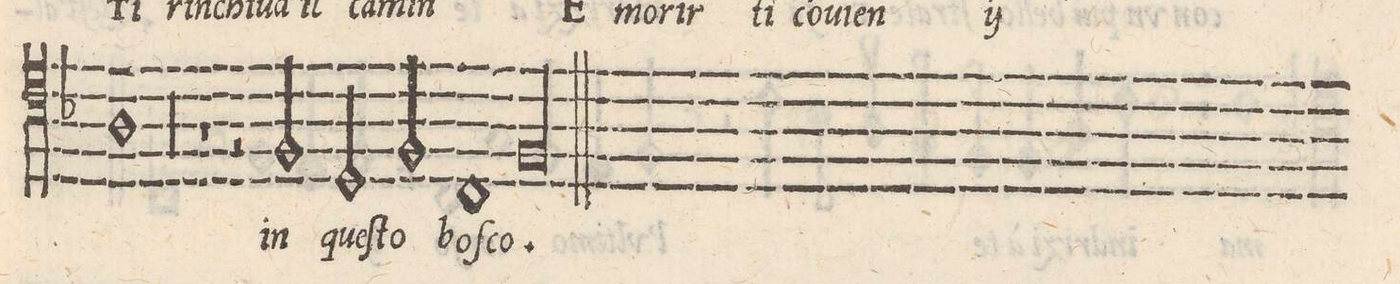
**kern	**text
*I"BASSO	*
*clefC4	*
*k[b-]	*
*met(c)	*
*M2/1	*
1A\	-uien
*	*Xij
00r	.
=35-	=35-
=36-	=36-
1r	.
=37-	=37-
2r	.
2F/	in
2D/	queſ-
2F/	-to
=38-	=38-
1C/	boſ-
1F/l	-co.
==	==
*-	*-
